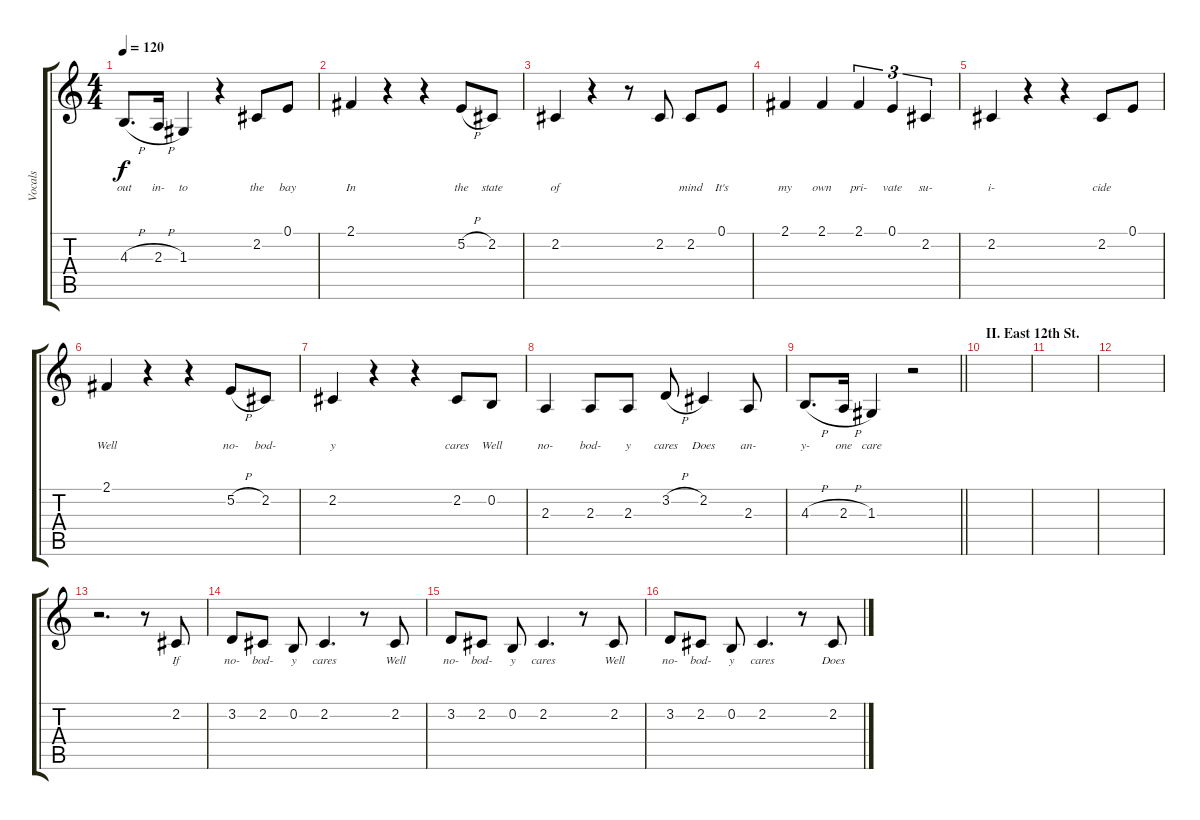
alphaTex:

\track ("Vocals" "Vocals") {instrument clarinet}
\staff {score tabs}
\tuning (E4 B3 G3 D3 A2 E2) {hide}
\ts (4 4)
\tempo 120
\clef g2
\ks c
4.3{h}.8{d lyrics (0 "out") lyrics (1 "") lyrics (2 "") lyrics (3 "") lyrics (4 "") dy f} 2.3{h}.16{lyrics (0 "in-") lyrics (1 "") lyrics (2 "") lyrics (3 "") lyrics (4 "")} 1.3.4{lyrics (0 "to") lyrics (1 "") lyrics (2 "") lyrics (3 "") lyrics (4 "")} r.4 2.2.8{lyrics (0 "the") lyrics (1 "") lyrics (2 "") lyrics (3 "") lyrics (4 "")} 0.1.8{lyrics (0 "bay") lyrics (1 "") lyrics (2 "") lyrics (3 "") lyrics (4 "")} |
2.1.4{lyrics (0 "In") lyrics (1 "") lyrics (2 "") lyrics (3 "") lyrics (4 "")} r.4 r.4 5.2{h}.8{lyrics (0 "the") lyrics (1 "") lyrics (2 "") lyrics (3 "") lyrics (4 "")} 2.2.8{lyrics (0 "state") lyrics (1 "") lyrics (2 "") lyrics (3 "") lyrics (4 "")} |
2.2.4{lyrics (0 "of") lyrics (1 "") lyrics (2 "") lyrics (3 "") lyrics (4 "")} r.4 r.8 2.2.8{lyrics (0 "") lyrics (1 "") lyrics (2 "") lyrics (3 "") lyrics (4 "")} 2.2.8{lyrics (0 "mind") lyrics (1 "") lyrics (2 "") lyrics (3 "") lyrics (4 "")} 0.1.8{lyrics (0 "It's") lyrics (1 "") lyrics (2 "") lyrics (3 "") lyrics (4 "")} |
2.1.4{lyrics (0 "my") lyrics (1 "") lyrics (2 "") lyrics (3 "") lyrics (4 "")} 2.1.4{lyrics (0 "own") lyrics (1 "") lyrics (2 "") lyrics (3 "") lyrics (4 "")} 2.1.4{tu (3 2) lyrics (0 "pri-") lyrics (1 "") lyrics (2 "") lyrics (3 "") lyrics (4 "")} 0.1.4{tu (3 2) lyrics (0 "vate") lyrics (1 "") lyrics (2 "") lyrics (3 "") lyrics (4 "")} 2.2.4{tu (3 2) lyrics (0 "su-") lyrics (1 "") lyrics (2 "") lyrics (3 "") lyrics (4 "")} |
2.2.4{lyrics (0 "i-") lyrics (1 "") lyrics (2 "") lyrics (3 "") lyrics (4 "")} r.4 r.4 2.2.8{lyrics (0 "cide") lyrics (1 "") lyrics (2 "") lyrics (3 "") lyrics (4 "")} 0.1.8{lyrics (0 "") lyrics (1 "") lyrics (2 "") lyrics (3 "") lyrics (4 "")} |
2.1.4{lyrics (0 "Well") lyrics (1 "") lyrics (2 "") lyrics (3 "") lyrics (4 "")} r.4 r.4 5.2{h}.8{lyrics (0 "no-") lyrics (1 "") lyrics (2 "") lyrics (3 "") lyrics (4 "")} 2.2.8{lyrics (0 "bod-") lyrics (1 "") lyrics (2 "") lyrics (3 "") lyrics (4 "")} |
2.2.4{lyrics (0 "y") lyrics (1 "") lyrics (2 "") lyrics (3 "") lyrics (4 "")} r.4 r.4 2.2.8{lyrics (0 "cares") lyrics (1 "") lyrics (2 "") lyrics (3 "") lyrics (4 "")} 0.2.8{lyrics (0 "Well") lyrics (1 "") lyrics (2 "") lyrics (3 "") lyrics (4 "")} |
2.3.4{lyrics (0 "no-") lyrics (1 "") lyrics (2 "") lyrics (3 "") lyrics (4 "")} 2.3.8{lyrics (0 "bod-") lyrics (1 "") lyrics (2 "") lyrics (3 "") lyrics (4 "")} 2.3.8{lyrics (0 "y") lyrics (1 "") lyrics (2 "") lyrics (3 "") lyrics (4 "")} 3.2{h}.8{lyrics (0 "cares") lyrics (1 "") lyrics (2 "") lyrics (3 "") lyrics (4 "")} 2.2.4{lyrics (0 "Does") lyrics (1 "") lyrics (2 "") lyrics (3 "") lyrics (4 "")} 2.3.8{lyrics (0 "an-") lyrics (1 "") lyrics (2 "") lyrics (3 "") lyrics (4 "")} |
\barLineRight lightlight
4.3{h}.8{d lyrics (0 "y-") lyrics (1 "") lyrics (2 "") lyrics (3 "") lyrics (4 "")} 2.3{h}.16{lyrics (0 "one") lyrics (1 "") lyrics (2 "") lyrics (3 "") lyrics (4 "")} 1.3.4{lyrics (0 "care") lyrics (1 "") lyrics (2 "") lyrics (3 "") lyrics (4 "")} r.2 |
\section ("" "II. East 12th St.")
|
|
|
r.2{d} r.8 2.2.8{lyrics (0 "If") lyrics (1 "") lyrics (2 "") lyrics (3 "") lyrics (4 "")} |
3.2.8{lyrics (0 "no-") lyrics (1 "") lyrics (2 "") lyrics (3 "") lyrics (4 "")} 2.2.8{lyrics (0 "bod-") lyrics (1 "") lyrics (2 "") lyrics (3 "") lyrics (4 "")} 0.2.8{lyrics (0 "y") lyrics (1 "") lyrics (2 "") lyrics (3 "") lyrics (4 "")} 2.2.4{d lyrics (0 "cares") lyrics (1 "") lyrics (2 "") lyrics (3 "") lyrics (4 "")} r.8 2.2.8{lyrics (0 "Well") lyrics (1 "") lyrics (2 "") lyrics (3 "") lyrics (4 "")} |
3.2.8{lyrics (0 "no-") lyrics (1 "") lyrics (2 "") lyrics (3 "") lyrics (4 "")} 2.2.8{lyrics (0 "bod-") lyrics (1 "") lyrics (2 "") lyrics (3 "") lyrics (4 "")} 0.2.8{lyrics (0 "y") lyrics (1 "") lyrics (2 "") lyrics (3 "") lyrics (4 "")} 2.2.4{d lyrics (0 "cares") lyrics (1 "") lyrics (2 "") lyrics (3 "") lyrics (4 "")} r.8 2.2.8{lyrics (0 "Well") lyrics (1 "") lyrics (2 "") lyrics (3 "") lyrics (4 "")} |
3.2.8{lyrics (0 "no-") lyrics (1 "") lyrics (2 "") lyrics (3 "") lyrics (4 "")} 2.2.8{lyrics (0 "bod-") lyrics (1 "") lyrics (2 "") lyrics (3 "") lyrics (4 "")} 0.2.8{lyrics (0 "y") lyrics (1 "") lyrics (2 "") lyrics (3 "") lyrics (4 "")} 2.2.4{d lyrics (0 "cares") lyrics (1 "") lyrics (2 "") lyrics (3 "") lyrics (4 "")} r.8 2.2.8{lyrics (0 "Does") lyrics (1 "") lyrics (2 "") lyrics (3 "") lyrics (4 "")}
